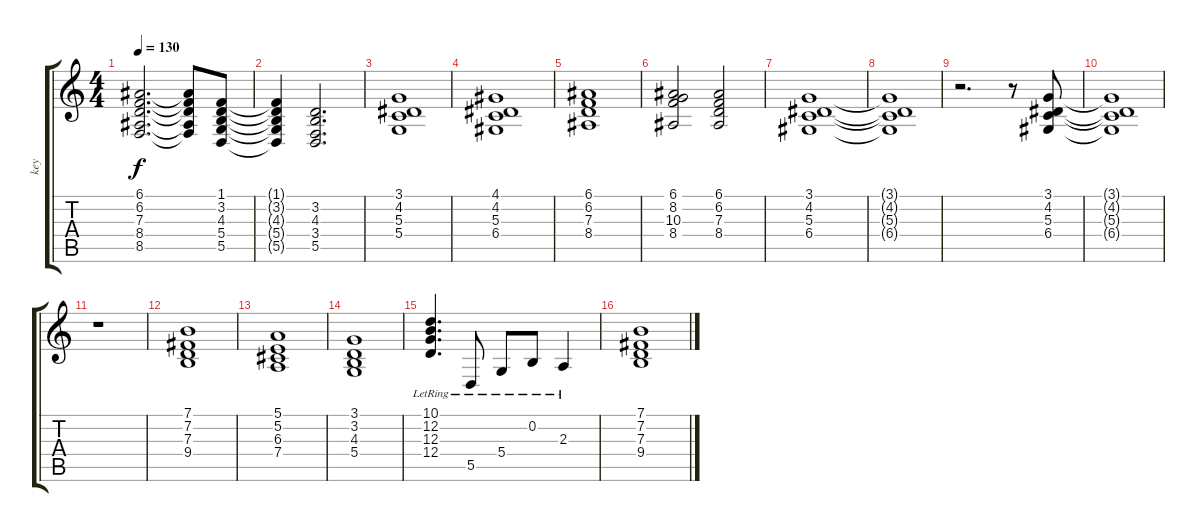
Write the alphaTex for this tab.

\track ("key" "key") {instrument acousticgrandpiano}
\staff {score tabs}
\tuning (E4 B3 G3 D3 A2 E2) {hide}
\ts (4 4)
\tempo 130
\clef g2
\ks c
(6.1 6.2 7.3 8.4 8.5).2{d dy f} (6.1{t} 6.2{t} 7.3{t} 8.4{t} 8.5{t}).8 (1.1 3.2 4.3 5.4 5.5).8 |
(1.1{t} 3.2{t} 4.3{t} 5.4{t} 5.5{t}).4 (3.2 4.3 3.4 5.5).2{d} |
(3.1 4.2 5.3 5.4).1 |
(4.1 4.2 5.3 6.4).1 |
(6.1 6.2 7.3 8.4).1 |
(6.1 8.2 10.3 8.4).2 (6.1 6.2 7.3 8.4).2 |
(3.1 4.2 5.3 6.4).1 |
(3.1{t} 4.2{t} 5.3{t} 6.4{t}).1 |
r.2{d} r.8 (3.1 4.2 5.3 6.4).8 |
(3.1{t} 4.2{t} 5.3{t} 6.4{t}).1 |
r.1 |
(7.1 7.2 7.3 9.4).1 |
(5.1 5.2 6.3 7.4).1 |
(3.1 3.2 4.3 5.4).1 |
(10.1{lr} 12.2{lr} 12.3{lr} 12.4{lr}).4{d} 5.5{lr}.8 5.4{lr}.8 0.2{lr}.8 2.3{lr}.4 |
(7.1 7.2 7.3 9.4).1
